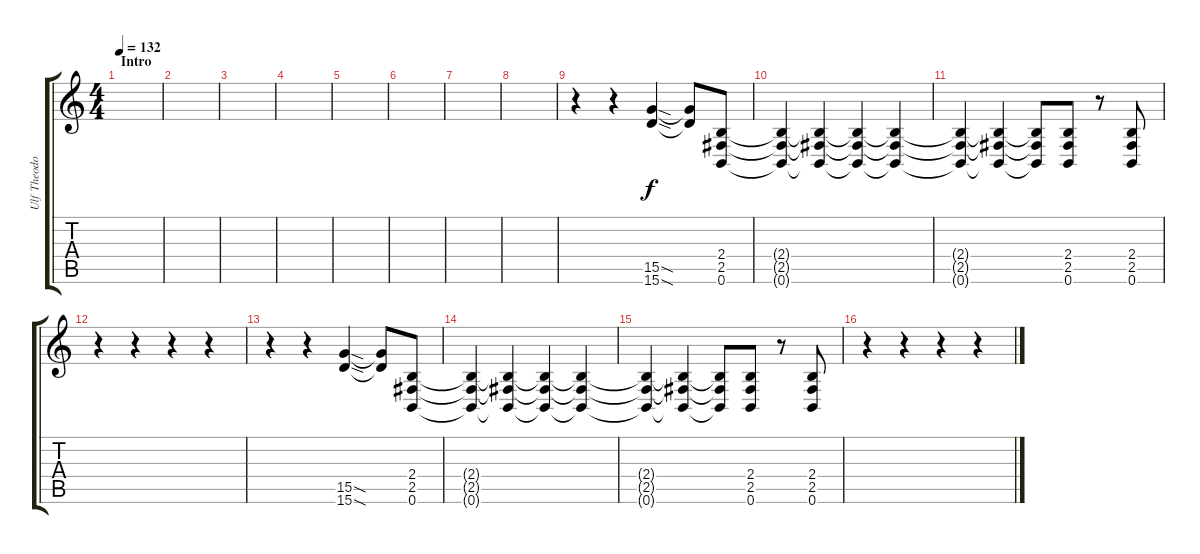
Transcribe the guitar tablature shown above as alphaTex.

\track ("Ulf Theodor Schwadorf (Rhythm Guitar)" "Ulf Theodo") {instrument distortionguitar}
\staff {score tabs}
\tuning (B3 Gb3 D3 A2 E2 B1) {hide}
\ts (4 4)
\section ("" "Intro")
\tempo 132
\clef g2
\ks c
|
|
|
|
|
|
|
|
r.4 r.4 (15.5{sod} 15.6{sod}).4 (15.5{t} 15.6{t}).8 (2.4 2.5 0.6).8 |
(2.4{t} 2.5{t} 0.6{t}).4 (2.4{t} 2.5{t} 0.6{t}).4 (2.4{t} 2.5{t} 0.6{t}).4 (2.4{t} 2.5{t} 0.6{t}).4 |
(2.4{t} 2.5{t} 0.6{t}).4 (2.4{t} 2.5{t} 0.6{t}).4 (2.4{t} 2.5{t} 0.6{t}).8 (2.4 2.5 0.6).8 r.8 (2.4 2.5 0.6).8 |
r.4 r.4 r.4 r.4 |
r.4 r.4 (15.5{sod} 15.6{sod}).4 (15.5{t} 15.6{t}).8 (2.4 2.5 0.6).8 |
(2.4{t} 2.5{t} 0.6{t}).4 (2.4{t} 2.5{t} 0.6{t}).4 (2.4{t} 2.5{t} 0.6{t}).4 (2.4{t} 2.5{t} 0.6{t}).4 |
(2.4{t} 2.5{t} 0.6{t}).4 (2.4{t} 2.5{t} 0.6{t}).4 (2.4{t} 2.5{t} 0.6{t}).8 (2.4 2.5 0.6).8 r.8 (2.4 2.5 0.6).8 |
r.4 r.4 r.4 r.4
